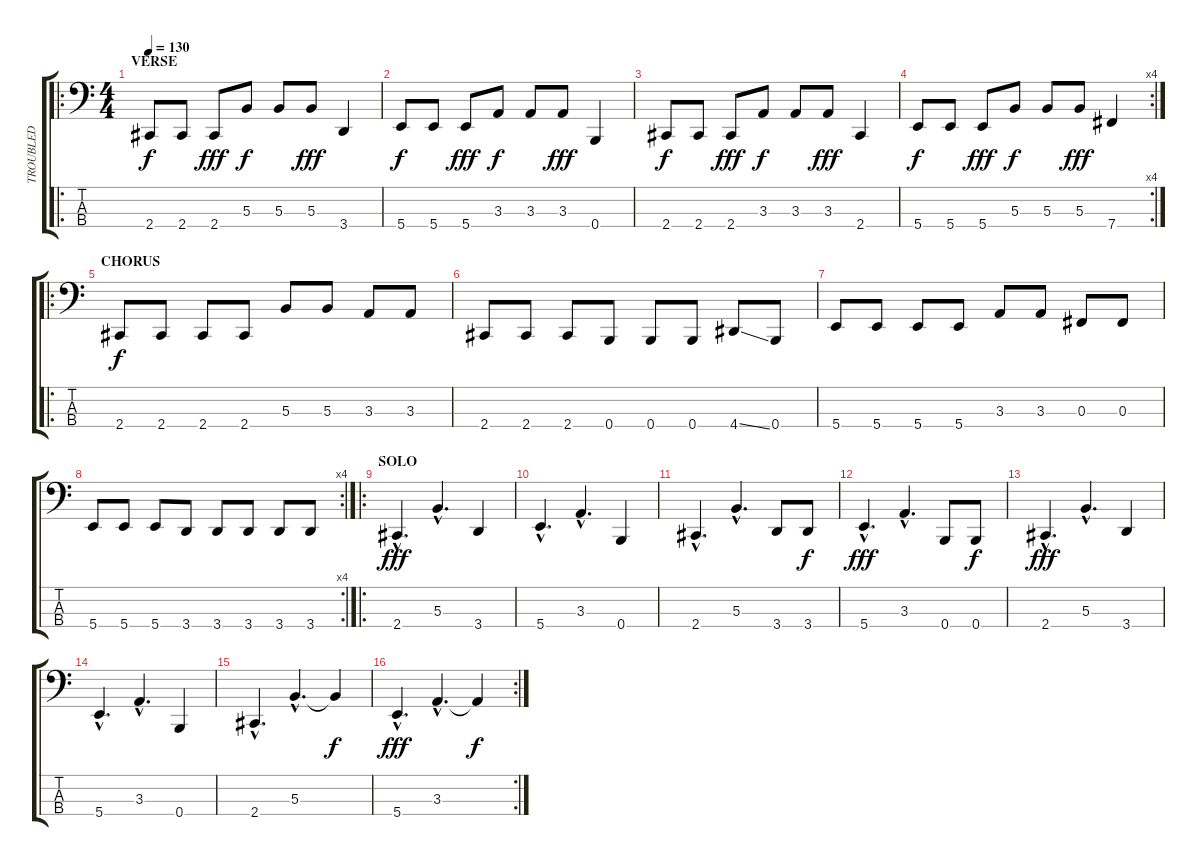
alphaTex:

\track ("TROUBLED" "TROUBLED") {instrument electricbasspick}
\staff {score tabs}
\tuning (E2 B1 Gb1 B0) {hide}
\ro
\ts (4 4)
\section ("" "VERSE")
\tempo 130
\clef f4
\ks c
2.4.8{dy f} 2.4.8 2.4.8{dy fff} 5.3.8{dy f} 5.3.8 5.3.8{dy fff} 3.4.4 |
5.4.8{dy f} 5.4.8 5.4.8{dy fff} 3.3.8{dy f} 3.3.8 3.3.8{dy fff} 0.4.4 |
2.4.8{dy f} 2.4.8 2.4.8{dy fff} 3.3.8{dy f} 3.3.8 3.3.8{dy fff} 2.4.4 |
\rc 4
5.4.8{dy f} 5.4.8 5.4.8{dy fff} 5.3.8{dy f} 5.3.8 5.3.8{dy fff} 7.4.4 |
\ro
\section ("" "CHORUS")
2.4.8{dy f} 2.4.8 2.4.8 2.4.8 5.3.8 5.3.8 3.3.8 3.3.8 |
2.4.8 2.4.8 2.4.8 0.4.8 0.4.8 0.4.8 4.4{ss}.8 0.4.8 |
5.4.8 5.4.8 5.4.8 5.4.8 3.3.8 3.3.8 0.3.8 0.3.8 |
\rc 4
5.4.8 5.4.8 5.4.8 3.4.8 3.4.8 3.4.8 3.4.8 3.4.8 |
\ro
\section ("" "SOLO")
2.4{hac}.4{d dy fff} 5.3{hac}.4{d} 3.4.4 |
5.4{hac}.4{d} 3.3{hac}.4{d} 0.4.4 |
2.4{hac}.4{d} 5.3{hac}.4{d} 3.4.8 3.4.8{dy f} |
5.4{hac}.4{d dy fff} 3.3{hac}.4{d} 0.4.8 0.4.8{dy f} |
2.4{hac}.4{d dy fff} 5.3{hac}.4{d} 3.4.4 |
5.4{hac}.4{d} 3.3{hac}.4{d} 0.4.4 |
2.4{hac}.4{d} 5.3{hac}.4{d} 5.3{t}.4{dy f} |
\rc 2
5.4{hac}.4{d dy fff} 3.3{hac}.4{d} 3.3{t}.4{dy f}
